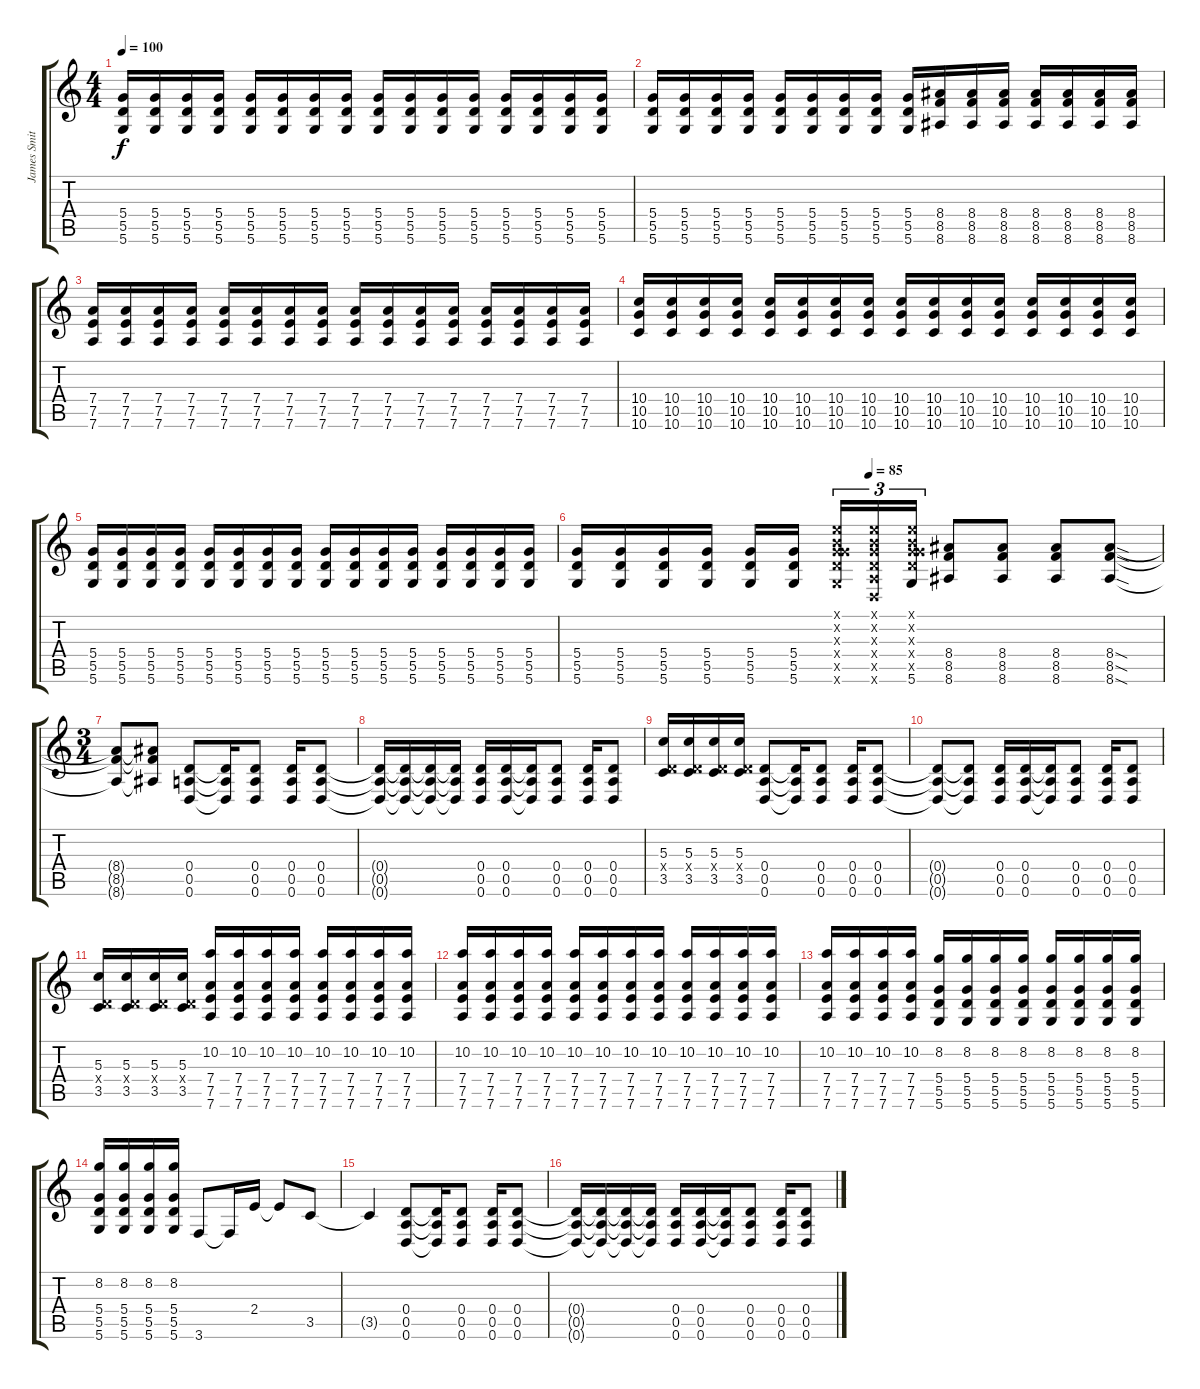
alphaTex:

\track ("James Smith" "James Smit") {instrument distortionguitar}
\staff {score tabs}
\tuning (E4 B3 G3 D3 A2 D2) {hide}
\ts (4 4)
\tempo 100
\clef g2
\ks c
(5.4 5.5 5.6).16{dy f} (5.4 5.5 5.6).16 (5.4 5.5 5.6).16 (5.4 5.5 5.6).16 (5.4 5.5 5.6).16 (5.4 5.5 5.6).16 (5.4 5.5 5.6).16 (5.4 5.5 5.6).16 (5.4 5.5 5.6).16 (5.4 5.5 5.6).16 (5.4 5.5 5.6).16 (5.4 5.5 5.6).16 (5.4 5.5 5.6).16 (5.4 5.5 5.6).16 (5.4 5.5 5.6).16 (5.4 5.5 5.6).16 |
(5.4 5.5 5.6).16 (5.4 5.5 5.6).16 (5.4 5.5 5.6).16 (5.4 5.5 5.6).16 (5.4 5.5 5.6).16 (5.4 5.5 5.6).16 (5.4 5.5 5.6).16 (5.4 5.5 5.6).16 (5.4 5.5 5.6).16 (8.4 8.5 8.6).16 (8.4 8.5 8.6).16 (8.4 8.5 8.6).16 (8.4 8.5 8.6).16 (8.4 8.5 8.6).16 (8.4 8.5 8.6).16 (8.4 8.5 8.6).16 |
(7.4 7.5 7.6).16 (7.4 7.5 7.6).16 (7.4 7.5 7.6).16 (7.4 7.5 7.6).16 (7.4 7.5 7.6).16 (7.4 7.5 7.6).16 (7.4 7.5 7.6).16 (7.4 7.5 7.6).16 (7.4 7.5 7.6).16 (7.4 7.5 7.6).16 (7.4 7.5 7.6).16 (7.4 7.5 7.6).16 (7.4 7.5 7.6).16 (7.4 7.5 7.6).16 (7.4 7.5 7.6).16 (7.4 7.5 7.6).16 |
(10.4 10.5 10.6).16 (10.4 10.5 10.6).16 (10.4 10.5 10.6).16 (10.4 10.5 10.6).16 (10.4 10.5 10.6).16 (10.4 10.5 10.6).16 (10.4 10.5 10.6).16 (10.4 10.5 10.6).16 (10.4 10.5 10.6).16 (10.4 10.5 10.6).16 (10.4 10.5 10.6).16 (10.4 10.5 10.6).16 (10.4 10.5 10.6).16 (10.4 10.5 10.6).16 (10.4 10.5 10.6).16 (10.4 10.5 10.6).16 |
(5.4 5.5 5.6).16 (5.4 5.5 5.6).16 (5.4 5.5 5.6).16 (5.4 5.5 5.6).16 (5.4 5.5 5.6).16 (5.4 5.5 5.6).16 (5.4 5.5 5.6).16 (5.4 5.5 5.6).16 (5.4 5.5 5.6).16 (5.4 5.5 5.6).16 (5.4 5.5 5.6).16 (5.4 5.5 5.6).16 (5.4 5.5 5.6).16 (5.4 5.5 5.6).16 (5.4 5.5 5.6).16 (5.4 5.5 5.6).16 |
\tempo (85 0.5)
(5.4 5.5 5.6).16 (5.4 5.5 5.6).16 (5.4 5.5 5.6).16 (5.4 5.5 5.6).16 (5.4 5.5 5.6).16 (5.4 5.5 5.6).16{beam splitsecondary} (0.1{x} 0.2{x} 0.3{x} 5.4{x} 5.5{x} 5.6{x}).16{tu (3 2)} (0.1{x} 0.2{x} 0.3{x} 0.4{x} 0.5{x} 0.6{x}).16{tu (3 2)} (0.1{x} 0.2{x} 0.3{x} 5.4{x} 5.5{x} 5.6).16{tu (3 2)} (8.4 8.5 8.6).8 (8.4 8.5 8.6).8 (8.4 8.5 8.6).8 (8.4{sod} 8.5{sod} 8.6{sod}).8 |
\ts (3 4)
(8.4{t} 8.5{t} 8.6{t}).8 (8.4{t} 8.5{t} 8.6{t}).8 (0.4 0.5 0.6).8 (0.4{t} 0.5{t} 0.6{t}).16 (0.4 0.5 0.6).8 (0.4 0.5 0.6).16 (0.4 0.5 0.6).8 |
(0.4{t} 0.5{t} 0.6{t}).16 (0.4{t} 0.5{t} 0.6{t}).16 (0.4{t} 0.5{t} 0.6{t}).16 (0.4{t} 0.5{t} 0.6{t}).16 (0.4 0.5 0.6).16 (0.4 0.5 0.6).16 (0.4{t} 0.5{t} 0.6{t}).16 (0.4 0.5 0.6).8 (0.4 0.5 0.6).16 (0.4 0.5 0.6).8 |
(5.3 0.4{x} 3.5).16 (5.3 0.4{x} 3.5).16 (5.3 0.4{x} 3.5).16 (5.3 0.4{x} 3.5).16 (0.4 0.5 0.6).8 (0.4{t} 0.5{t} 0.6{t}).16 (0.4 0.5 0.6).8 (0.4 0.5 0.6).16 (0.4 0.5 0.6).8 |
(0.4{t} 0.5{t} 0.6{t}).8 (0.4{t} 0.5{t} 0.6{t}).8 (0.4 0.5 0.6).16 (0.4 0.5 0.6).16 (0.4{t} 0.5{t} 0.6{t}).16 (0.4 0.5 0.6).8 (0.4 0.5 0.6).16 (0.4 0.5 0.6).8 |
(5.3 0.4{x} 3.5).16 (5.3 0.4{x} 3.5).16 (5.3 0.4{x} 3.5).16 (5.3 0.4{x} 3.5).16 (10.2 7.4 7.5 7.6).16 (10.2 7.4 7.5 7.6).16 (10.2 7.4 7.5 7.6).16 (10.2 7.4 7.5 7.6).16 (10.2 7.4 7.5 7.6).16 (10.2 7.4 7.5 7.6).16 (10.2 7.4 7.5 7.6).16 (10.2 7.4 7.5 7.6).16 |
(10.2 7.4 7.5 7.6).16 (10.2 7.4 7.5 7.6).16 (10.2 7.4 7.5 7.6).16 (10.2 7.4 7.5 7.6).16 (10.2 7.4 7.5 7.6).16 (10.2 7.4 7.5 7.6).16 (10.2 7.4 7.5 7.6).16 (10.2 7.4 7.5 7.6).16 (10.2 7.4 7.5 7.6).16 (10.2 7.4 7.5 7.6).16 (10.2 7.4 7.5 7.6).16 (10.2 7.4 7.5 7.6).16 |
(10.2 7.4 7.5 7.6).16 (10.2 7.4 7.5 7.6).16 (10.2 7.4 7.5 7.6).16 (10.2 7.4 7.5 7.6).16 (8.2 5.4 5.5 5.6).16 (8.2 5.4 5.5 5.6).16 (8.2 5.4 5.5 5.6).16 (8.2 5.4 5.5 5.6).16 (8.2 5.4 5.5 5.6).16 (8.2 5.4 5.5 5.6).16 (8.2 5.4 5.5 5.6).16 (8.2 5.4 5.5 5.6).16 |
(8.2 5.4 5.5 5.6).16 (8.2 5.4 5.5 5.6).16 (8.2 5.4 5.5 5.6).16 (8.2 5.4 5.5 5.6).16 3.6.8 3.6{t}.16 2.4.16 2.4{t}.8 3.5.8 |
3.5{t}.4 (0.4 0.5 0.6).8 (0.4{t} 0.5{t} 0.6{t}).16 (0.4 0.5 0.6).8 (0.4 0.5 0.6).16 (0.4 0.5 0.6).8 |
(0.4{t} 0.5{t} 0.6{t}).16 (0.4{t} 0.5{t} 0.6{t}).16 (0.4{t} 0.5{t} 0.6{t}).16 (0.4{t} 0.5{t} 0.6{t}).16 (0.4 0.5 0.6).16 (0.4 0.5 0.6).16 (0.4{t} 0.5{t} 0.6{t}).16 (0.4 0.5 0.6).8 (0.4 0.5 0.6).16 (0.4 0.5 0.6).8
